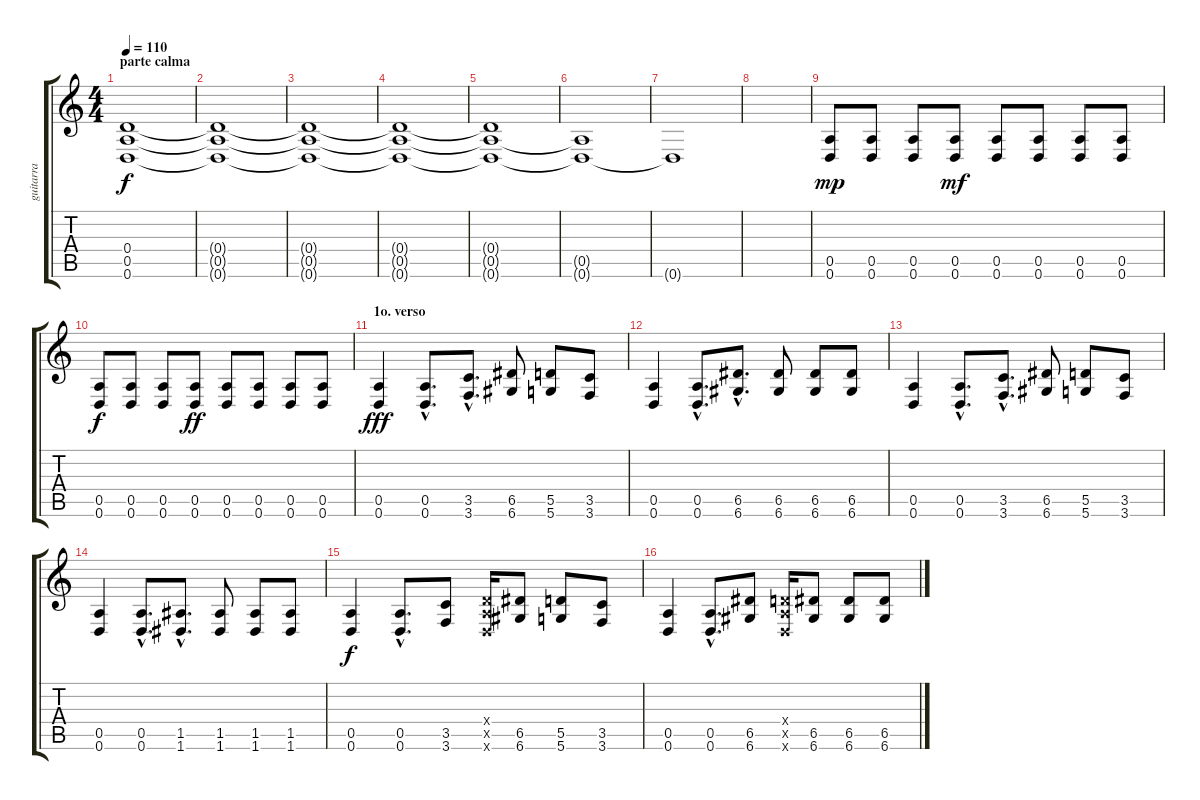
\track ("guitarra" "guitarra") {instrument distortionguitar}
\staff {score tabs}
\tuning (E4 B3 G3 D3 A2 D2) {hide}
\ts (4 4)
\section ("" "parte calma")
\tempo 110
\clef g2
\ks c
(0.4 0.5 0.6).1{dy f} |
(0.4{t} 0.5{t} 0.6{t}).1 |
(0.4{t} 0.5{t} 0.6{t}).1 |
(0.4{t} 0.5{t} 0.6{t}).1 |
(0.4{t} 0.5{t} 0.6{t}).1 |
(0.5{t} 0.6{t}).1 |
0.6{t}.1 |
|
(0.5 0.6).8{dy mp} (0.5 0.6).8 (0.5 0.6).8 (0.5 0.6).8{dy mf} (0.5 0.6).8 (0.5 0.6).8 (0.5 0.6).8 (0.5 0.6).8 |
(0.5 0.6).8{dy f} (0.5 0.6).8 (0.5 0.6).8 (0.5 0.6).8{dy ff} (0.5 0.6).8 (0.5 0.6).8 (0.5 0.6).8 (0.5 0.6).8 |
\section ("" "1o. verso")
(0.5 0.6).4{dy fff} (0.5{hac} 0.6{hac}).8{d} (3.5{hac} 3.6{hac}).8{d} (6.5 6.6).8 (5.5 5.6).8 (3.5 3.6).8 |
(0.5 0.6).4 (0.5{hac} 0.6{hac}).8{d} (6.5{hac} 6.6{hac}).8{d} (6.5 6.6).8 (6.5 6.6).8 (6.5 6.6).8 |
(0.5 0.6).4 (0.5{hac} 0.6{hac}).8{d} (3.5{hac} 3.6{hac}).8{d} (6.5 6.6).8 (5.5 5.6).8 (3.5 3.6).8 |
(0.5 0.6).4 (0.5{hac} 0.6{hac}).8{d} (1.5{hac} 1.6{hac}).8{d} (1.5 1.6).8 (1.5 1.6).8 (1.5 1.6).8 |
(0.5 0.6).4{dy f} (0.5{hac} 0.6{hac}).8{d} (3.5 3.6).8 (0.4{x} 0.5{x} 0.6{x}).16 (6.5 6.6).8 (5.5 5.6).8 (3.5 3.6).8 |
(0.5 0.6).4 (0.5{hac} 0.6{hac}).8{d} (6.5 6.6).8 (0.4{x} 0.5{x} 0.6{x}).16 (6.5 6.6).8 (6.5 6.6).8 (6.5 6.6).8
